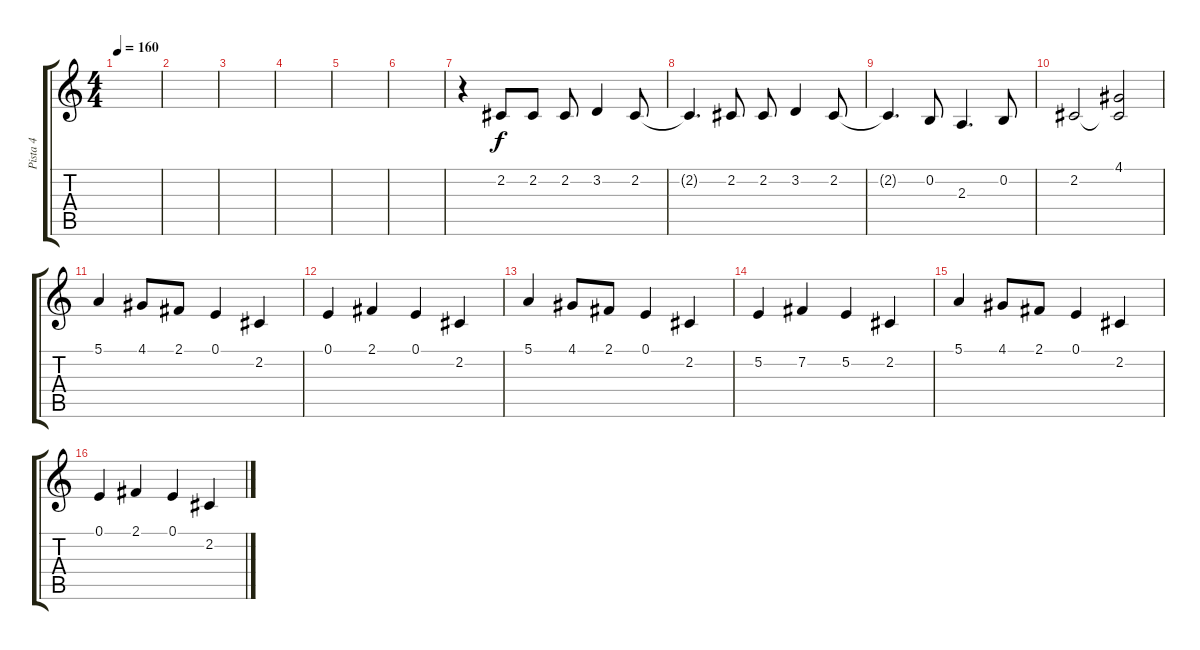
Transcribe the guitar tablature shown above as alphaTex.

\track ("Pista 4" "Pista 4") {instrument electricgrandpiano}
\staff {score tabs}
\tuning (E4 B3 G3 D3 A2 E2) {hide}
\ts (4 4)
\tempo 160
\clef g2
\ks c
|
|
|
|
|
|
r.4 2.2.8 2.2.8 2.2.8 3.2.4 2.2.8 |
2.2{t}.4{d} 2.2.8 2.2.8 3.2.4 2.2.8 |
2.2{t}.4{d} 0.2.8 2.3.4{d} 0.2.8 |
2.2.2 (4.1 2.2{t}).2 |
5.1.4 4.1.8 2.1.8 0.1.4 2.2.4 |
0.1.4 2.1.4 0.1.4 2.2.4 |
5.1.4 4.1.8 2.1.8 0.1.4 2.2.4 |
5.2.4 7.2.4 5.2.4 2.2.4 |
5.1.4 4.1.8 2.1.8 0.1.4 2.2.4 |
0.1.4 2.1.4 0.1.4 2.2.4
